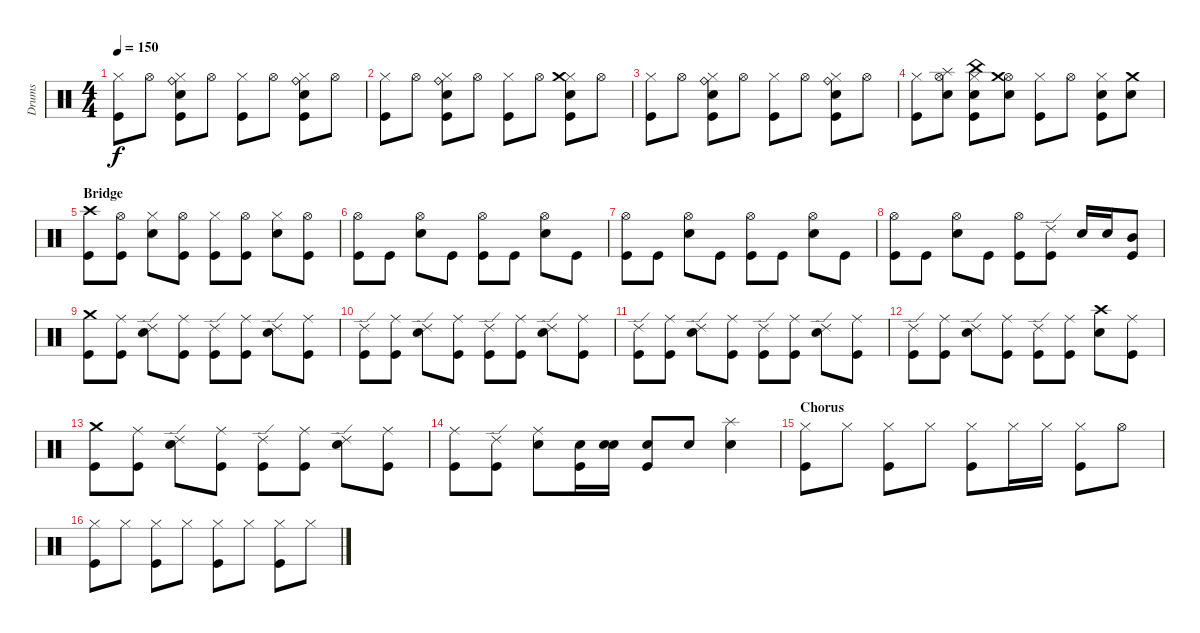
\track ("Drums" "Drums") {instrument percussion}
\staff {score}
\articulation defaults
\ts (4 4)
\tempo 150
\clef neutral
\ks c
("Kick (hit)" "Hi-Hat (closed)").8{dy f} "Hi-Hat (open)".8 ("Kick (hit)" "Electric Snare (hit)" "Hi-Hat (closed)" "Ride (bell)").8 "Hi-Hat (open)".8 ("Kick (hit)" "Hi-Hat (closed)").8 "Hi-Hat (open)".8 ("Kick (hit)" "Electric Snare (hit)" "Hi-Hat (closed)" "Ride (bell)").8 "Hi-Hat (open)".8 |
("Kick (hit)" "Hi-Hat (closed)").8 "Hi-Hat (open)".8 ("Kick (hit)" "Electric Snare (hit)" "Hi-Hat (closed)" "Ride (bell)").8 "Hi-Hat (open)".8 ("Kick (hit)" "Hi-Hat (closed)").8 "Hi-Hat (open)".8 ("Kick (hit)" "Electric Snare (hit)" "Hi-Hat (closed)" "Crash medium (hit)").8 "Hi-Hat (open)".8 |
("Kick (hit)" "Hi-Hat (closed)").8 "Hi-Hat (open)".8 ("Kick (hit)" "Electric Snare (hit)" "Hi-Hat (closed)" "Ride (bell)").8 "Hi-Hat (open)".8 ("Kick (hit)" "Hi-Hat (closed)").8 "Hi-Hat (open)".8 ("Kick (hit)" "Electric Snare (hit)" "Hi-Hat (closed)" "Ride (bell)").8 "Hi-Hat (open)".8 |
("Kick (hit)" "Hi-Hat (closed)").8 ("Electric Snare (hit)" "Hi-Hat (open)" "Splash (hit)").8 ("Kick (hit)" "Electric Snare (hit)" "Hi-Hat (closed)" "China (hit)").8 ("Electric Snare (hit)" "Hi-Hat (open)" "Crash medium (hit)").8 ("Kick (hit)" "Hi-Hat (closed)").8 "Hi-Hat (open)".8 ("Kick (hit)" "Electric Snare (hit)" "Hi-Hat (closed)").8 ("Electric Snare (hit)" "Crash medium (hit)").8 |
\section ("" "Bridge")
("Kick (hit)" "Crash high (hit)").8 ("Kick (hit)" "Hi-Hat (open)").8 ("Electric Snare (hit)" "Hi-Hat (closed)").8 ("Kick (hit)" "Hi-Hat (open)").8 ("Kick (hit)" "Hi-Hat (closed)").8 ("Kick (hit)" "Hi-Hat (open)").8 ("Electric Snare (hit)" "Hi-Hat (closed)").8 ("Kick (hit)" "Hi-Hat (open)").8 |
("Kick (hit)" "Hi-Hat (open)").8 "Kick (hit)".8 ("Electric Snare (hit)" "Hi-Hat (open)").8 "Kick (hit)".8 ("Kick (hit)" "Hi-Hat (open)").8 "Kick (hit)".8 ("Electric Snare (hit)" "Hi-Hat (open)").8 "Kick (hit)".8 |
("Kick (hit)" "Hi-Hat (open)").8 "Kick (hit)".8 ("Electric Snare (hit)" "Hi-Hat (open)").8 "Kick (hit)".8 ("Kick (hit)" "Hi-Hat (open)").8 "Kick (hit)".8 ("Electric Snare (hit)" "Hi-Hat (open)").8 "Kick (hit)".8 |
("Kick (hit)" "Hi-Hat (open)").8 "Kick (hit)".8 ("Electric Snare (hit)" "Hi-Hat (open)").8 "Kick (hit)".8 ("Kick (hit)" "Hi-Hat (open)").8 ("Kick (hit)" "Ride (edge) 2").8 "Electric Snare (hit)".16 "Electric Snare (hit)".16 ("Kick (hit)" "Mid Tom (hit)").8 |
("Kick (hit)" "Crash medium (hit)").8 ("Kick (hit)" "Ride (middle)").8 ("Electric Snare (hit)" "Ride (edge) 2").8 ("Kick (hit)" "Ride (middle)").8 ("Kick (hit)" "Ride (edge) 2").8 ("Kick (hit)" "Ride (middle)").8 ("Electric Snare (hit)" "Ride (edge) 2").8 ("Kick (hit)" "Ride (middle)").8 |
("Kick (hit)" "Ride (edge) 2").8 ("Kick (hit)" "Ride (middle)").8 ("Electric Snare (hit)" "Ride (edge) 2").8 ("Kick (hit)" "Ride (middle)").8 ("Kick (hit)" "Ride (edge) 2").8 ("Kick (hit)" "Ride (middle)").8 ("Electric Snare (hit)" "Ride (edge) 2").8 ("Kick (hit)" "Ride (middle)").8 |
("Kick (hit)" "Ride (edge) 2").8 ("Kick (hit)" "Ride (middle)").8 ("Electric Snare (hit)" "Ride (edge) 2").8 ("Kick (hit)" "Ride (middle)").8 ("Kick (hit)" "Ride (edge) 2").8 ("Kick (hit)" "Ride (middle)").8 ("Electric Snare (hit)" "Ride (edge) 2").8 ("Kick (hit)" "Ride (middle)").8 |
("Kick (hit)" "Ride (edge) 2").8 ("Kick (hit)" "Ride (middle)").8 ("Electric Snare (hit)" "Ride (edge) 2").8 ("Kick (hit)" "Ride (middle)").8 ("Kick (hit)" "Ride (edge) 2").8 ("Kick (hit)" "Ride (middle)").8 ("Electric Snare (hit)" "Crash high (hit)").8 ("Kick (hit)" "Ride (middle)").8 |
("Kick (hit)" "Crash medium (hit)").8 ("Kick (hit)" "Ride (middle)").8 ("Electric Snare (hit)" "Ride (edge) 2").8 ("Kick (hit)" "Ride (middle)").8 ("Kick (hit)" "Ride (edge) 2").8 ("Kick (hit)" "Ride (middle)").8 ("Electric Snare (hit)" "Ride (edge) 2").8 ("Kick (hit)" "Ride (middle)").8 |
("Kick (hit)" "Ride (middle)").8 ("Kick (hit)" "Ride (edge) 2").8 ("Electric Snare (hit)" "Ride (middle)").8 ("Kick (hit)" "Electric Snare (hit)").16 ("Electric Snare (hit)" "Electric Snare (hit)").16 ("Kick (hit)" "Electric Snare (hit)").8 "Electric Snare (hit)".8 ("Electric Snare (hit)" "Splash (hit)").4 |
\section ("" "Chorus")
("Kick (hit)" "Hi-Hat (closed)").8 "Hi-Hat (closed)".8 ("Kick (hit)" "Hi-Hat (closed)").8 "Hi-Hat (closed)".8 ("Kick (hit)" "Hi-Hat (closed)").8 "Hi-Hat (closed)".16 "Hi-Hat (closed)".16 ("Kick (hit)" "Hi-Hat (closed)").8 "Hi-Hat (open)".8 |
("Kick (hit)" "Hi-Hat (closed)").8 "Hi-Hat (closed)".8 ("Kick (hit)" "Hi-Hat (closed)").8 "Hi-Hat (closed)".8 ("Kick (hit)" "Hi-Hat (closed)").8 "Hi-Hat (closed)".8 ("Kick (hit)" "Hi-Hat (closed)").8 "Hi-Hat (closed)".8
